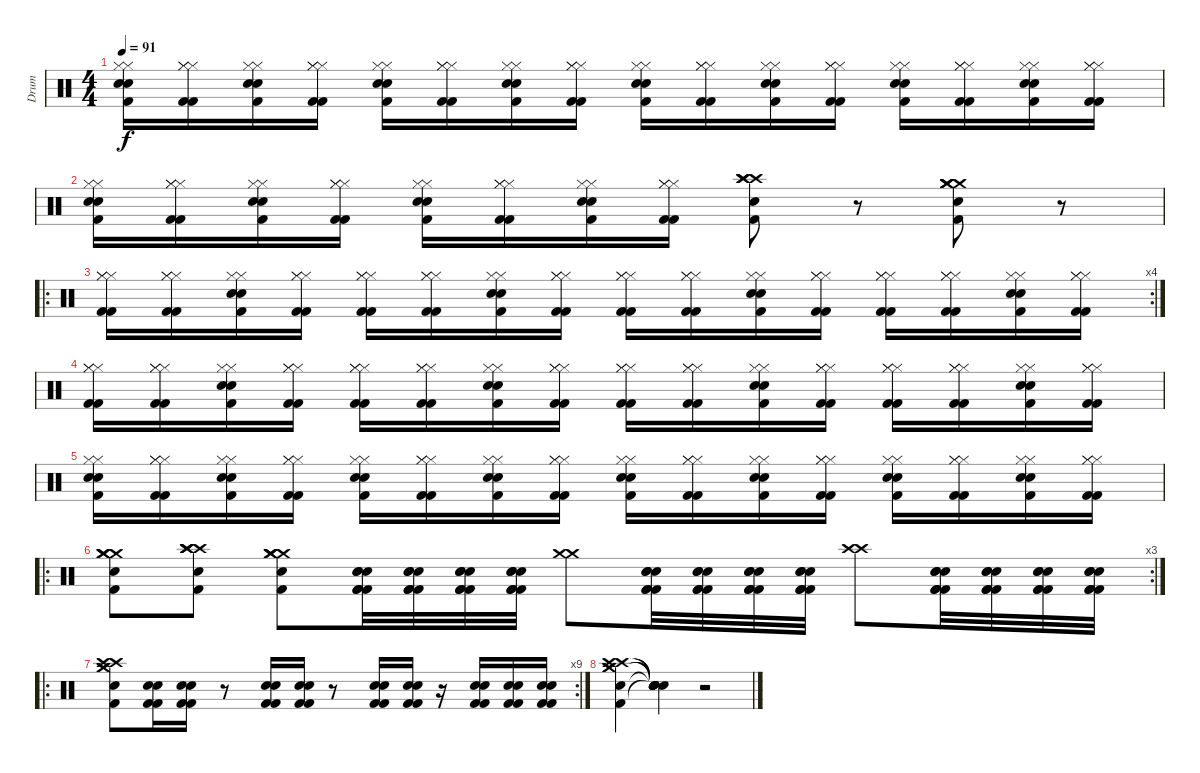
\track ("Drum" "Drum") {instrument percussion}
\staff {score}
\articulation defaults
\ts (4 4)
\tempo 91
\clef neutral
\ks c
("Hi-Hat (closed)" "Kick (hit) 2" "Hi-Hat (closed)" "Snare (hit) 2" "Snare (hit) 2").16{dy f} ("Hi-Hat (closed)" "Kick (hit) 2" "Hi-Hat (closed)" "Kick (hit) 2" "Hi-Hat (closed)").16 ("Hi-Hat (closed)" "Kick (hit) 2" "Hi-Hat (closed)" "Snare (hit) 2" "Snare (hit) 2").16 ("Hi-Hat (closed)" "Kick (hit) 2" "Hi-Hat (closed)" "Kick (hit) 2" "Hi-Hat (closed)").16 ("Hi-Hat (closed)" "Kick (hit) 2" "Hi-Hat (closed)" "Snare (hit) 2" "Snare (hit) 2").16 ("Hi-Hat (closed)" "Kick (hit) 2" "Hi-Hat (closed)" "Kick (hit) 2" "Hi-Hat (closed)").16 ("Hi-Hat (closed)" "Kick (hit) 2" "Hi-Hat (closed)" "Snare (hit) 2" "Snare (hit) 2").16 ("Hi-Hat (closed)" "Kick (hit) 2" "Hi-Hat (closed)" "Kick (hit) 2" "Hi-Hat (closed)").16 ("Hi-Hat (closed)" "Kick (hit) 2" "Hi-Hat (closed)" "Snare (hit) 2" "Snare (hit) 2").16 ("Hi-Hat (closed)" "Kick (hit) 2" "Hi-Hat (closed)" "Kick (hit) 2" "Hi-Hat (closed)").16 ("Hi-Hat (closed)" "Kick (hit) 2" "Hi-Hat (closed)" "Snare (hit) 2" "Snare (hit) 2").16 ("Hi-Hat (closed)" "Kick (hit) 2" "Hi-Hat (closed)" "Kick (hit) 2" "Hi-Hat (closed)").16 ("Hi-Hat (closed)" "Kick (hit) 2" "Hi-Hat (closed)" "Snare (hit) 2" "Snare (hit) 2").16 ("Hi-Hat (closed)" "Kick (hit) 2" "Hi-Hat (closed)" "Kick (hit) 2" "Hi-Hat (closed)").16 ("Hi-Hat (closed)" "Kick (hit) 2" "Hi-Hat (closed)" "Snare (hit) 2" "Snare (hit) 2").16 ("Hi-Hat (closed)" "Kick (hit) 2" "Hi-Hat (closed)" "Kick (hit) 2" "Hi-Hat (closed)").16 |
("Hi-Hat (closed)" "Kick (hit) 2" "Hi-Hat (closed)" "Snare (hit) 2" "Snare (hit) 2").16 ("Hi-Hat (closed)" "Kick (hit) 2" "Hi-Hat (closed)" "Kick (hit) 2" "Hi-Hat (closed)").16 ("Hi-Hat (closed)" "Kick (hit) 2" "Hi-Hat (closed)" "Snare (hit) 2" "Snare (hit) 2").16 ("Hi-Hat (closed)" "Kick (hit) 2" "Hi-Hat (closed)" "Kick (hit) 2" "Hi-Hat (closed)").16 ("Hi-Hat (closed)" "Kick (hit) 2" "Hi-Hat (closed)" "Snare (hit) 2" "Snare (hit) 2").16 ("Hi-Hat (closed)" "Kick (hit) 2" "Hi-Hat (closed)" "Kick (hit) 2" "Hi-Hat (closed)").16 ("Hi-Hat (closed)" "Kick (hit) 2" "Hi-Hat (closed)" "Snare (hit) 2" "Snare (hit) 2").16 ("Hi-Hat (closed)" "Kick (hit) 2" "Hi-Hat (closed)" "Kick (hit) 2" "Hi-Hat (closed)").16 ("Snare (hit) 2" "Crash high (hit)" "Crash high (hit)" "Crash high (hit)" "Crash high (hit)" "Kick (hit) 2").8 r.8 ("Snare (hit) 2" "Crash medium (hit)" "Crash medium (hit)" "Crash medium (hit)" "Crash medium (hit)" "Kick (hit) 2").8 r.8 |
\ro
\rc 4
("Hi-Hat (closed)" "Kick (hit) 2" "Hi-Hat (closed)" "Kick (hit) 2" "Hi-Hat (closed)").16 ("Hi-Hat (closed)" "Kick (hit) 2" "Hi-Hat (closed)" "Kick (hit) 2" "Hi-Hat (closed)").16 ("Hi-Hat (closed)" "Kick (hit) 2" "Hi-Hat (closed)" "Snare (hit) 2" "Snare (hit) 2").16 ("Hi-Hat (closed)" "Kick (hit) 2" "Hi-Hat (closed)" "Kick (hit) 2" "Hi-Hat (closed)").16 ("Hi-Hat (closed)" "Kick (hit) 2" "Hi-Hat (closed)" "Kick (hit) 2" "Hi-Hat (closed)").16 ("Hi-Hat (closed)" "Kick (hit) 2" "Hi-Hat (closed)" "Kick (hit) 2" "Hi-Hat (closed)").16 ("Hi-Hat (closed)" "Kick (hit) 2" "Hi-Hat (closed)" "Snare (hit) 2" "Snare (hit) 2").16 ("Hi-Hat (closed)" "Kick (hit) 2" "Hi-Hat (closed)" "Kick (hit) 2" "Hi-Hat (closed)").16 ("Hi-Hat (closed)" "Kick (hit) 2" "Hi-Hat (closed)" "Kick (hit) 2" "Hi-Hat (closed)").16 ("Hi-Hat (closed)" "Kick (hit) 2" "Hi-Hat (closed)" "Kick (hit) 2" "Hi-Hat (closed)").16 ("Hi-Hat (closed)" "Kick (hit) 2" "Hi-Hat (closed)" "Snare (hit) 2" "Snare (hit) 2").16 ("Hi-Hat (closed)" "Kick (hit) 2" "Hi-Hat (closed)" "Kick (hit) 2" "Hi-Hat (closed)").16 ("Hi-Hat (closed)" "Kick (hit) 2" "Hi-Hat (closed)" "Kick (hit) 2" "Hi-Hat (closed)").16 ("Hi-Hat (closed)" "Kick (hit) 2" "Hi-Hat (closed)" "Kick (hit) 2" "Hi-Hat (closed)").16 ("Hi-Hat (closed)" "Kick (hit) 2" "Hi-Hat (closed)" "Snare (hit) 2" "Snare (hit) 2").16 ("Hi-Hat (closed)" "Kick (hit) 2" "Hi-Hat (closed)" "Kick (hit) 2" "Hi-Hat (closed)").16 |
("Hi-Hat (closed)" "Kick (hit) 2" "Hi-Hat (closed)" "Kick (hit) 2" "Hi-Hat (closed)").16 ("Hi-Hat (closed)" "Kick (hit) 2" "Hi-Hat (closed)" "Kick (hit) 2" "Hi-Hat (closed)").16 ("Hi-Hat (closed)" "Kick (hit) 2" "Snare (hit) 2" "Snare (hit) 2" "Hi-Hat (closed)").16 ("Hi-Hat (closed)" "Kick (hit) 2" "Hi-Hat (closed)" "Kick (hit) 2" "Hi-Hat (closed)").16 ("Hi-Hat (closed)" "Kick (hit) 2" "Hi-Hat (closed)" "Kick (hit) 2" "Hi-Hat (closed)").16 ("Hi-Hat (closed)" "Kick (hit) 2" "Hi-Hat (closed)" "Kick (hit) 2" "Hi-Hat (closed)").16 ("Hi-Hat (closed)" "Kick (hit) 2" "Snare (hit) 2" "Snare (hit) 2" "Hi-Hat (closed)").16 ("Hi-Hat (closed)" "Kick (hit) 2" "Hi-Hat (closed)" "Kick (hit) 2" "Hi-Hat (closed)").16 ("Hi-Hat (closed)" "Kick (hit) 2" "Hi-Hat (closed)" "Kick (hit) 2" "Hi-Hat (closed)").16 ("Hi-Hat (closed)" "Kick (hit) 2" "Hi-Hat (closed)" "Kick (hit) 2" "Hi-Hat (closed)").16 ("Hi-Hat (closed)" "Kick (hit) 2" "Snare (hit) 2" "Snare (hit) 2" "Hi-Hat (closed)").16 ("Hi-Hat (closed)" "Kick (hit) 2" "Hi-Hat (closed)" "Kick (hit) 2" "Hi-Hat (closed)").16 ("Hi-Hat (closed)" "Kick (hit) 2" "Hi-Hat (closed)" "Kick (hit) 2" "Hi-Hat (closed)").16 ("Hi-Hat (closed)" "Kick (hit) 2" "Hi-Hat (closed)" "Kick (hit) 2" "Hi-Hat (closed)").16 ("Hi-Hat (closed)" "Kick (hit) 2" "Snare (hit) 2" "Snare (hit) 2" "Hi-Hat (closed)").16 ("Hi-Hat (closed)" "Kick (hit) 2" "Hi-Hat (closed)" "Kick (hit) 2" "Hi-Hat (closed)").16 |
("Hi-Hat (closed)" "Kick (hit) 2" "Hi-Hat (closed)" "Snare (hit) 2" "Snare (hit) 2").16 ("Hi-Hat (closed)" "Kick (hit) 2" "Hi-Hat (closed)" "Kick (hit) 2" "Hi-Hat (closed)").16 ("Hi-Hat (closed)" "Kick (hit) 2" "Hi-Hat (closed)" "Snare (hit) 2" "Snare (hit) 2").16 ("Hi-Hat (closed)" "Kick (hit) 2" "Hi-Hat (closed)" "Kick (hit) 2" "Hi-Hat (closed)").16 ("Hi-Hat (closed)" "Kick (hit) 2" "Hi-Hat (closed)" "Snare (hit) 2" "Snare (hit) 2").16 ("Hi-Hat (closed)" "Kick (hit) 2" "Hi-Hat (closed)" "Kick (hit) 2" "Hi-Hat (closed)").16 ("Hi-Hat (closed)" "Kick (hit) 2" "Hi-Hat (closed)" "Snare (hit) 2" "Snare (hit) 2").16 ("Hi-Hat (closed)" "Kick (hit) 2" "Hi-Hat (closed)" "Kick (hit) 2" "Hi-Hat (closed)").16 ("Hi-Hat (closed)" "Kick (hit) 2" "Hi-Hat (closed)" "Snare (hit) 2" "Snare (hit) 2").16 ("Hi-Hat (closed)" "Kick (hit) 2" "Hi-Hat (closed)" "Kick (hit) 2" "Hi-Hat (closed)").16 ("Hi-Hat (closed)" "Kick (hit) 2" "Hi-Hat (closed)" "Snare (hit) 2" "Snare (hit) 2").16 ("Hi-Hat (closed)" "Kick (hit) 2" "Hi-Hat (closed)" "Kick (hit) 2" "Hi-Hat (closed)").16 ("Hi-Hat (closed)" "Kick (hit) 2" "Hi-Hat (closed)" "Snare (hit) 2" "Snare (hit) 2").16 ("Hi-Hat (closed)" "Kick (hit) 2" "Hi-Hat (closed)" "Kick (hit) 2" "Hi-Hat (closed)").16 ("Hi-Hat (closed)" "Kick (hit) 2" "Hi-Hat (closed)" "Snare (hit) 2" "Snare (hit) 2").16 ("Hi-Hat (closed)" "Kick (hit) 2" "Hi-Hat (closed)" "Kick (hit) 2" "Hi-Hat (closed)").16 |
\ro
\rc 3
("Snare (hit) 2" "Crash medium (hit)" "Crash medium (hit)" "Crash medium (hit)" "Crash medium (hit)" "Kick (hit) 2").8 ("Snare (hit) 2" "Crash high (hit)" "Crash high (hit)" "Crash high (hit)" "Crash high (hit)" "Kick (hit) 2").8 ("Snare (hit) 2" "Crash medium (hit)" "Crash medium (hit)" "Crash medium (hit)" "Crash medium (hit)" "Kick (hit) 2").8 ("Snare (hit) 2" "Snare (hit) 2" "Snare (hit) 2" "Kick (hit) 2" "Kick (hit) 2" "Kick (hit) 2").32 ("Snare (hit) 2" "Snare (hit) 2" "Snare (hit) 2" "Kick (hit) 2" "Kick (hit) 2" "Kick (hit) 2").32 ("Snare (hit) 2" "Snare (hit) 2" "Snare (hit) 2" "Kick (hit) 2" "Kick (hit) 2" "Kick (hit) 2").32 ("Snare (hit) 2" "Snare (hit) 2" "Snare (hit) 2" "Kick (hit) 2" "Kick (hit) 2" "Kick (hit) 2").32 ("Crash medium (hit)" "Crash medium (hit)").8 ("Snare (hit) 2" "Snare (hit) 2" "Snare (hit) 2" "Kick (hit) 2" "Kick (hit) 2" "Kick (hit) 2").32 ("Snare (hit) 2" "Snare (hit) 2" "Snare (hit) 2" "Kick (hit) 2" "Kick (hit) 2" "Kick (hit) 2").32 ("Snare (hit) 2" "Snare (hit) 2" "Snare (hit) 2" "Kick (hit) 2" "Kick (hit) 2" "Kick (hit) 2").32 ("Snare (hit) 2" "Snare (hit) 2" "Snare (hit) 2" "Kick (hit) 2" "Kick (hit) 2" "Kick (hit) 2").32 ("Crash high (hit)" "Crash high (hit)").8 ("Snare (hit) 2" "Snare (hit) 2" "Snare (hit) 2" "Kick (hit) 2" "Kick (hit) 2" "Kick (hit) 2").32 ("Snare (hit) 2" "Snare (hit) 2" "Snare (hit) 2" "Kick (hit) 2" "Kick (hit) 2" "Kick (hit) 2").32 ("Snare (hit) 2" "Snare (hit) 2" "Snare (hit) 2" "Kick (hit) 2" "Kick (hit) 2" "Kick (hit) 2").32 ("Snare (hit) 2" "Snare (hit) 2" "Snare (hit) 2" "Kick (hit) 2" "Kick (hit) 2" "Kick (hit) 2").32 |
\ro
\rc 9
("Snare (hit) 2" "Crash high (hit)" "Crash medium (hit)" "Crash medium (hit)" "Crash high (hit)" "Kick (hit) 2").8 ("Kick (hit) 2" "Snare (hit) 2" "Snare (hit) 2" "Kick (hit) 2").16 ("Kick (hit) 2" "Snare (hit) 2" "Snare (hit) 2" "Kick (hit) 2").16 r.8 ("Kick (hit) 2" "Snare (hit) 2" "Snare (hit) 2" "Kick (hit) 2").16 ("Kick (hit) 2" "Snare (hit) 2" "Snare (hit) 2" "Kick (hit) 2").16 r.8 ("Kick (hit) 2" "Kick (hit) 2" "Snare (hit) 2" "Snare (hit) 2").16 ("Kick (hit) 2" "Kick (hit) 2" "Snare (hit) 2" "Snare (hit) 2").16 r.16 ("Kick (hit) 2" "Kick (hit) 2" "Snare (hit) 2" "Snare (hit) 2").16 ("Kick (hit) 2" "Kick (hit) 2" "Snare (hit) 2" "Snare (hit) 2").16 ("Kick (hit) 2" "Kick (hit) 2" "Snare (hit) 2" "Snare (hit) 2").16 |
("Snare (hit) 2" "Crash high (hit)" "Crash medium (hit)" "Crash medium (hit)" "Crash high (hit)" "Kick (hit) 2").4 ("Snare (hit)"{t} "Snare (hit)"{t} "Snare (hit)"{t} "Snare (hit)"{t} "Snare (hit)"{t} "Snare (hit)"{t}).4 r.2
